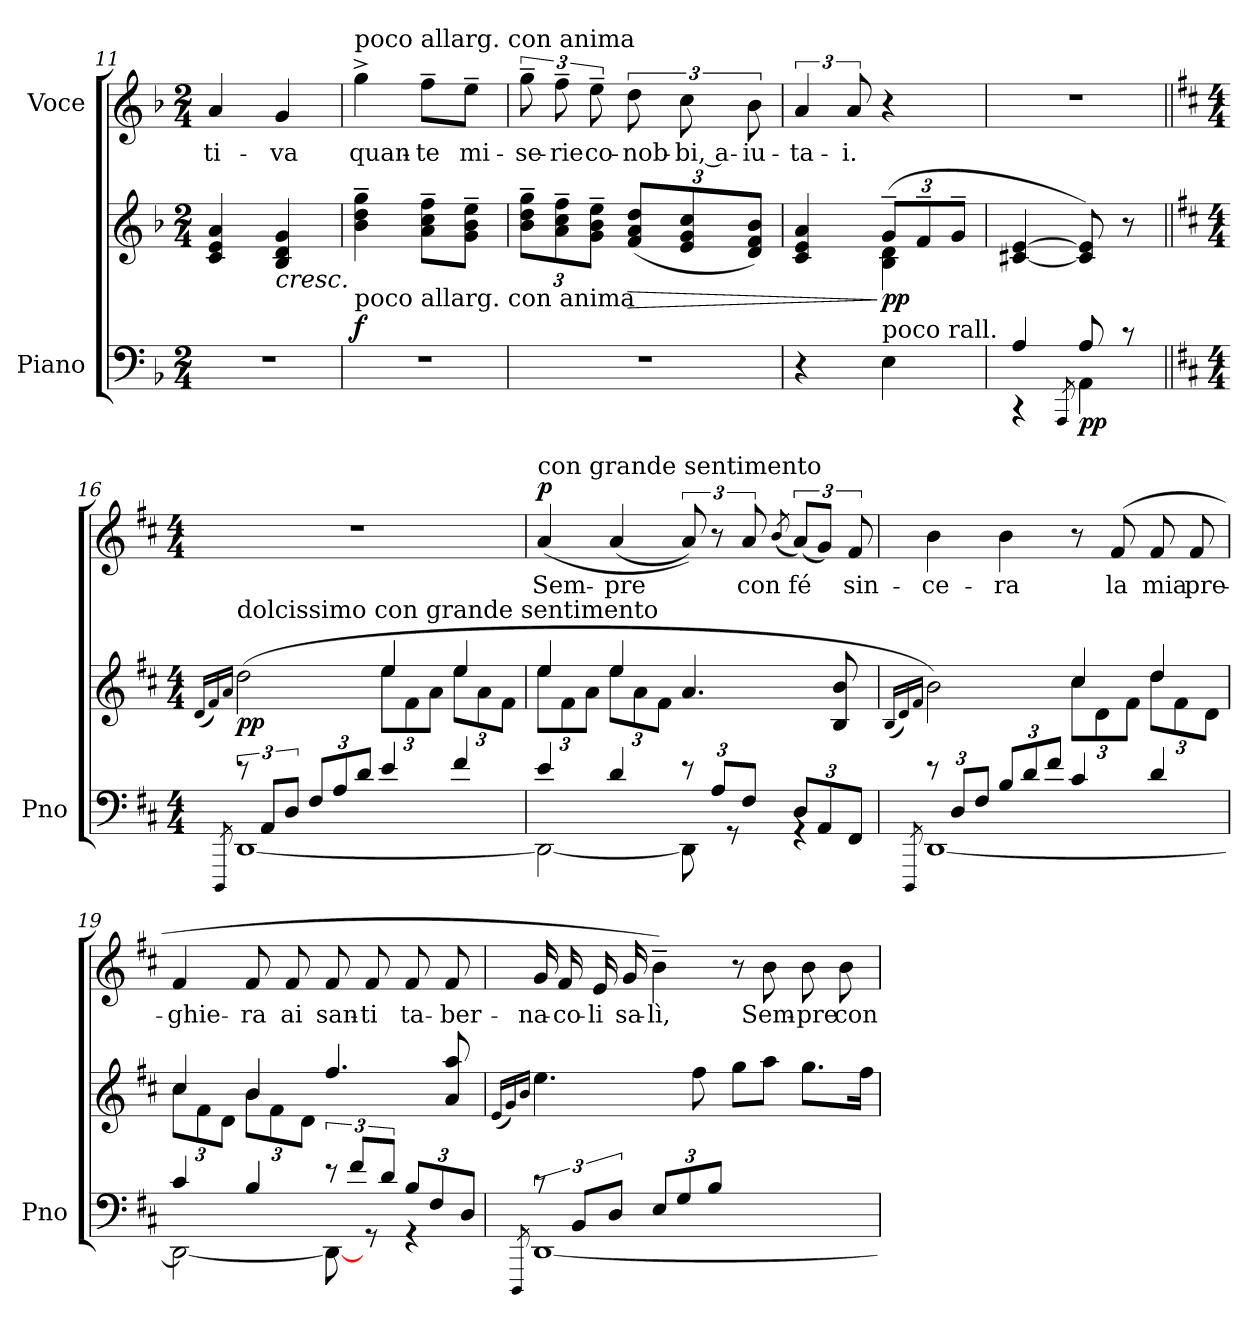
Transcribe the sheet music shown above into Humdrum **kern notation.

**kern	**kern	**dynam	**kern	**text	**dynam
*part2	*part2	*part2	*part1	*part1	*part1
*staff3	*staff2	*staff2/3	*staff1	*staff1	*staff1
*I"Piano	*	*	*I"Voce	*	*
*I'Pno	*	*	*	*	*
*clefF4	*clefG2	*	*clefG2	*	*
*k[b-]	*k[b-]	*	*k[b-]	*	*
*M2/4	*M2/4	*	*M2/4	*	*
=11	=11	=11	=11	=11	=11
2r	4c/ 4e/ 4a/	.	4a/	ti-	.
!	!	!LO:HP:b	!	!	!
.	4B-/ 4d/ 4g/	<	4g/	va	.
!!LO:LB:g=z
=12	=12	=12	=12	=12	=12
!	!	!	!LO:TX:a:t=poco allarg. con anima	!	!
!LO:TX:a:t=poco allarg. con anima	!	!	!	!	!
!	!	!LO:DY:a=2	!	!	!
2r	4b-\~ 4dd\~ 4gg\~	f	4gg^\	quan-	.
.	8a\~ 8cc\~ 8ff\~L	[	8ff~\L	te	.
.	8g\~ 8b-\~ 8ee\~J	.	8ee~\J	mi-	.
=13	=13	=13	=13	=13	=13
*	*Xbrackettup	*	*	*	*
2r	12b-\~ 12dd\~ 12gg\~L	.	12gg~\	se-	.
.	12a\~ 12cc\~ 12ff\~	.	12ff~\	rie	.
.	12g\~ 12b-\~ 12ee\~J	.	12ee~\	co-	.
!	!	!LO:HP:b	!	!	!
.	(12f/ 12a/ 12dd/L	>	12dd\	nob-	.
.	12e/ 12g/ 12cc/	.	12cc\	bi, a-	.
.	12d/ 12f/ 12b-/J)	.	12b-\	iu-	.
=14	=14	=14	=14	=14	=14
*	*^	*	*	*	*
4r	4c/ 4e/ 4a/	4ryy	.	6a/	ta-	.
.	.	.	.	12a/	i.	.
!LO:TX:a:t=poco rall.	!	!	!	!	!	!
!	!	!	!LO:DY:n=1:b	!	!	!
4E\	(12g~/L	4B-\ 4d\	] pp	4r	.	.
.	12f~/	.	.	.	.	.
.	12g~/J	.	.	.	.	.
*	*v	*v	*	*	*	*
=15	=15	=15	=15	=15	=15
*^	*	*	*	*	*
4A/	4r	[4c#X/ [4e/	.	2r	.	.
.	8qAAA/	.	.	.	.	.
!	!	!	!LO:DY:b=2	!	!	!
8A/	4AA\	8c#/] 8e/])	pp	.	.	.
8r	.	8r	.	.	.	.
!!LO:PB:g=z
=16||	=16||	=16||	=16||	=16||	=16||	=16||
*k[f#c#]	*	*k[f#c#]	*	*k[f#c#]	*	*
*M4/4	*	*M4/4	*	*M4/4	*	*
.	.	(16qd/LL	.	.	.	.
.	.	16qf#/)	.	.	.	.
.	8qDDD/	16qa/JJ	.	.	.	.
*	*	*^	*	*	*	*
!	!	!LO:TX:a:t=dolcissimo con grande sentimento	!	!	!	!	!
!	!	!	!	!LO:DY:b	!	!	!
12r	[1DD	(2dd\	2ryy	pp	1r	.	.
12AA/L	.	.	.	.	.	.	.
12D/J	.	.	.	.	.	.	.
*Xbrackettup	*	*	*	*	*	*	*
12F#/L	.	.	.	.	.	.	.
12A/	.	.	.	.	.	.	.
12d/J	.	.	.	.	.	.	.
4e/	.	4ee/	12ee\L	.	.	.	.
.	.	.	12f#\	.	.	.	.
.	.	.	12a\J	.	.	.	.
4f#/	.	4ee/	12ee\L	.	.	.	.
.	.	.	12a\	.	.	.	.
.	.	.	12f#\J	.	.	.	.
=17	=17	=17	=17	=17	=17	=17	=17
!	!	!	!	!	!LO:TX:a:t=con grande sentimento	!	!
!	!	!	!	!	!	!	!LO:DY:a
4e/	2DD\_	4ee/	12ee\L	.	(4a/	Sem-	p
.	.	.	12f#\	.	.	.	.
.	.	.	12a\J	.	.	.	.
4d/	.	4ee/	12ee\L	.	(4a/	pre	.
.	.	.	12a\	.	.	.	.
.	.	.	12f#\J	.	.	.	.
12r	8DD\]	4.a/	2ryy	.	12a/))	.	.
12A/L	.	.	.	.	12r	.	.
.	8rGG	.	.	.	.	.	.
12F#/J	.	.	.	.	12a/	con	.
.	.	.	.	.	(8qb/	.	.
12D/L	4rGG	.	.	.	(12a/L)	fé	.
12AA/	.	.	.	.	12g/J)	.	.
.	.	8B/ 8b/	.	.	.	.	.
12FF#/J	.	.	.	.	12f#/	sin-	.
=18	=18	=18	=18	=18	=18	=18	=18
.	.	(16qB/LL	.	.	.	.	.
.	.	16qd/)	.	.	.	.	.
.	8qDDD/	16qf#/JJ	.	.	.	.	.
12r	[1DD	2b\)	2ryy	.	4b\	ce-	.
12D/L	.	.	.	.	.	.	.
12F#/J	.	.	.	.	.	.	.
12B/L	.	.	.	.	4b\	ra	.
12d/	.	.	.	.	.	.	.
12f#/J	.	.	.	.	.	.	.
4c#/	.	4cc#/	12cc#\L	.	8r	.	.
.	.	.	12d\	.	.	.	.
.	.	.	.	.	(8f#/	la	.
.	.	.	12f#\J	.	.	.	.
4d/	.	4dd/	12dd\L	.	8f#/	mia	.
.	.	.	12f#\	.	.	.	.
.	.	.	.	.	8f#/	pre-	.
.	.	.	12d\J	.	.	.	.
!!LO:LB:g=z
=19	=19	=19	=19	=19	=19	=19	=19
4c#/	2DD\_	4cc#/	12cc#\L	.	4f#/	ghie-	.
.	.	.	12f#\	.	.	.	.
.	.	.	12d\J	.	.	.	.
4B/	.	4b/	12b\L	.	8f#/	ra	.
.	.	.	12f#\	.	.	.	.
.	.	.	.	.	8f#/	ai	.
.	.	.	12d\J	.	.	.	.
*brackettup	*	*	*	*	*	*	*
12r	8DD\_	4.ff#/	2ryy	.	8f#/	san-	.
12f#/L	.	.	.	.	.	.	.
.	8rGG	.	.	.	8f#/	ti	.
12d/J	.	.	.	.	.	.	.
*Xbrackettup	*	*	*	*	*	*	*
12B/L	4rGG	.	.	.	8f#/	ta-	.
12F#/	.	.	.	.	.	.	.
.	.	8a/ 8aa/	.	.	8f#/	ber-	.
12D/J	.	.	.	.	.	.	.
*	*	*v	*v	*	*	*	*
=20	=20	=20	=20	=20	=20	=20
.	.	(16qe/LL	.	.	.	.
.	.	16qg/)	.	.	.	.
.	8qDDD/	16qb/JJ	.	.	.	.
*brackettup	*	*	*	*	*	*
12r	1DD_	4.ee\	.	16g/	na-	.
.	.	.	.	16f#/	co-	.
12BB/L	.	.	.	.	.	.
.	.	.	.	16e/	li	.
12D/J	.	.	.	.	.	.
.	.	.	.	16g/	sa-	.
*Xbrackettup	*	*	*	*	*	*
12E/L	.	.	.	4b~\)	lì,	.
12G/	.	.	.	.	.	.
.	.	8ff#\	.	.	.	.
12B/J	.	.	.	.	.	.
2ryy	.	8gg\L	.	8r	.	.
.	.	8aa\J	.	8b\	Sem-	.
.	.	8.gg\L	.	8b\	pre	.
.	.	.	.	8b\	con	.
.	.	16ff#\Jk	.	.	.	.
*v	*v	*	*	*	*	*
=	=	=	=	=	=
*-	*-	*-	*-	*-	*-
